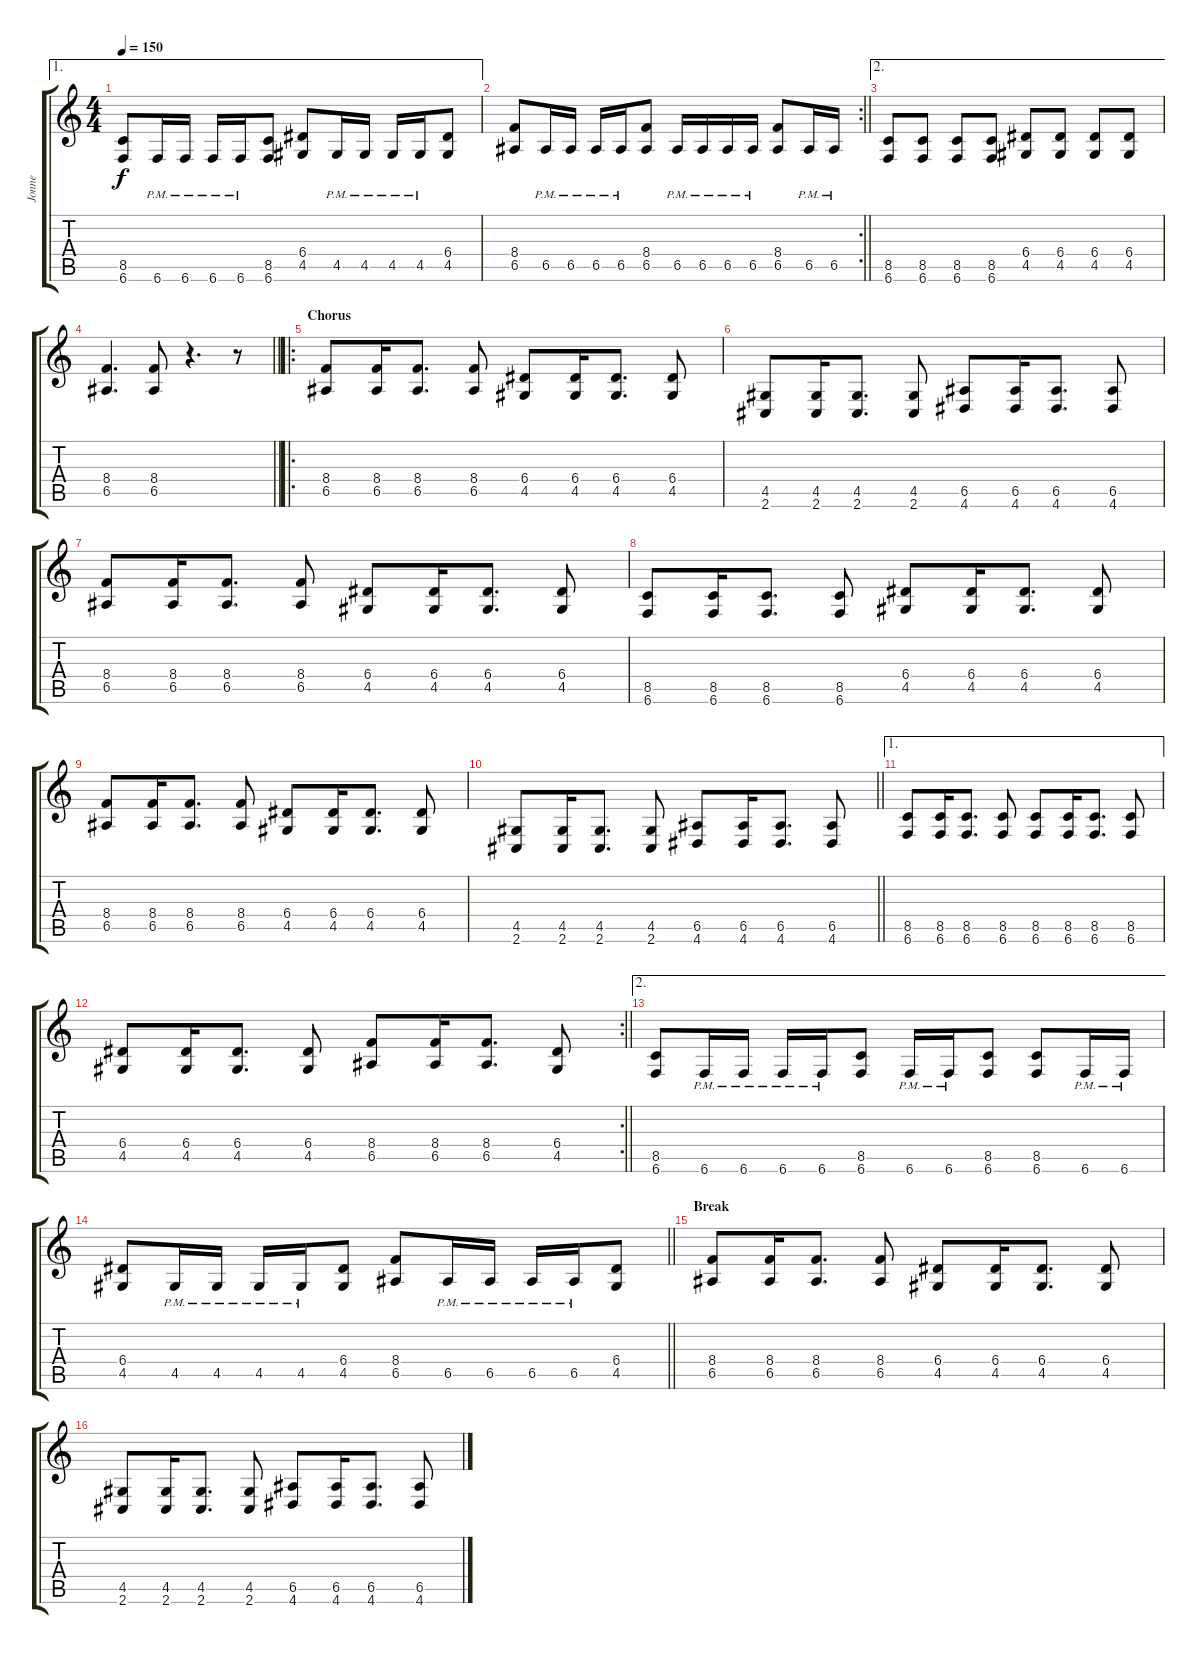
\track ("Jonne" "Jonne") {instrument distortionguitar}
\staff {score tabs}
\tuning (B3 Gb3 D3 A2 E2 B1) {hide}
\ae 1
\ts (4 4)
\section ("" "")
\tempo 150
\clef g2
\ks c
(8.5 6.6).8{dy f} 6.6{pm}.16 6.6{pm}.16 6.6{pm}.16 6.6{pm}.16 (8.5 6.6).8 (6.4 4.5).8 4.5{pm}.16 4.5{pm}.16 4.5{pm}.16 4.5{pm}.16 (6.4 4.5).8 |
\rc 2
\barLineRight lightlight
(8.4 6.5).8 6.5{pm}.16 6.5{pm}.16 6.5{pm}.16 6.5{pm}.16 (8.4 6.5).8 6.5{pm}.16 6.5{pm}.16 6.5{pm}.16 6.5{pm}.16 (8.4 6.5).8 6.5{pm}.16 6.5{pm}.16 |
\ae 2
\section ("" "")
(8.5 6.6).8 (8.5 6.6).8 (8.5 6.6).8 (8.5 6.6).8 (6.4 4.5).8 (6.4 4.5).8 (6.4 4.5).8 (6.4 4.5).8 |
\barLineRight lightlight
(8.4 6.5).4{d} (8.4 6.5).8 r.4{d} r.8 |
\ro
\section ("" "Chorus")
(8.4 6.5).8 (8.4 6.5).16 (8.4 6.5).8{d} (8.4 6.5).8 (6.4 4.5).8 (6.4 4.5).16 (6.4 4.5).8{d} (6.4 4.5).8 |
(4.5 2.6).8 (4.5 2.6).16 (4.5 2.6).8{d} (4.5 2.6).8 (6.5 4.6).8 (6.5 4.6).16 (6.5 4.6).8{d} (6.5 4.6).8 |
(8.4 6.5).8 (8.4 6.5).16 (8.4 6.5).8{d} (8.4 6.5).8 (6.4 4.5).8 (6.4 4.5).16 (6.4 4.5).8{d} (6.4 4.5).8 |
(8.5 6.6).8 (8.5 6.6).16 (8.5 6.6).8{d} (8.5 6.6).8 (6.4 4.5).8 (6.4 4.5).16 (6.4 4.5).8{d} (6.4 4.5).8 |
(8.4 6.5).8 (8.4 6.5).16 (8.4 6.5).8{d} (8.4 6.5).8 (6.4 4.5).8 (6.4 4.5).16 (6.4 4.5).8{d} (6.4 4.5).8 |
\barLineRight lightlight
(4.5 2.6).8 (4.5 2.6).16 (4.5 2.6).8{d} (4.5 2.6).8 (6.5 4.6).8 (6.5 4.6).16 (6.5 4.6).8{d} (6.5 4.6).8 |
\ae 1
\section ("" "")
(8.5 6.6).8 (8.5 6.6).16 (8.5 6.6).8{d} (8.5 6.6).8 (8.5 6.6).8 (8.5 6.6).16 (8.5 6.6).8{d} (8.5 6.6).8 |
\rc 2
\barLineRight lightlight
(6.4 4.5).8 (6.4 4.5).16 (6.4 4.5).8{d} (6.4 4.5).8 (8.4 6.5).8 (8.4 6.5).16 (8.4 6.5).8{d} (6.4 4.5).8 |
\ae 2
\section ("" "")
(8.5 6.6).8 6.6{pm}.16 6.6{pm}.16 6.6{pm}.16 6.6{pm}.16 (8.5 6.6).8 6.6{pm}.16 6.6{pm}.16 (8.5 6.6).8 (8.5 6.6).8 6.6{pm}.16 6.6{pm}.16 |
\barLineRight lightlight
(6.4 4.5).8 4.5{pm}.16 4.5{pm}.16 4.5{pm}.16 4.5{pm}.16 (6.4 4.5).8 (8.4 6.5).8 6.5{pm}.16 6.5{pm}.16 6.5{pm}.16 6.5{pm}.16 (6.4 4.5).8 |
\section ("" "Break")
(8.4 6.5).8 (8.4 6.5).16 (8.4 6.5).8{d} (8.4 6.5).8 (6.4 4.5).8 (6.4 4.5).16 (6.4 4.5).8{d} (6.4 4.5).8 |
(4.5 2.6).8 (4.5 2.6).16 (4.5 2.6).8{d} (4.5 2.6).8 (6.5 4.6).8 (6.5 4.6).16 (6.5 4.6).8{d} (6.5 4.6).8
